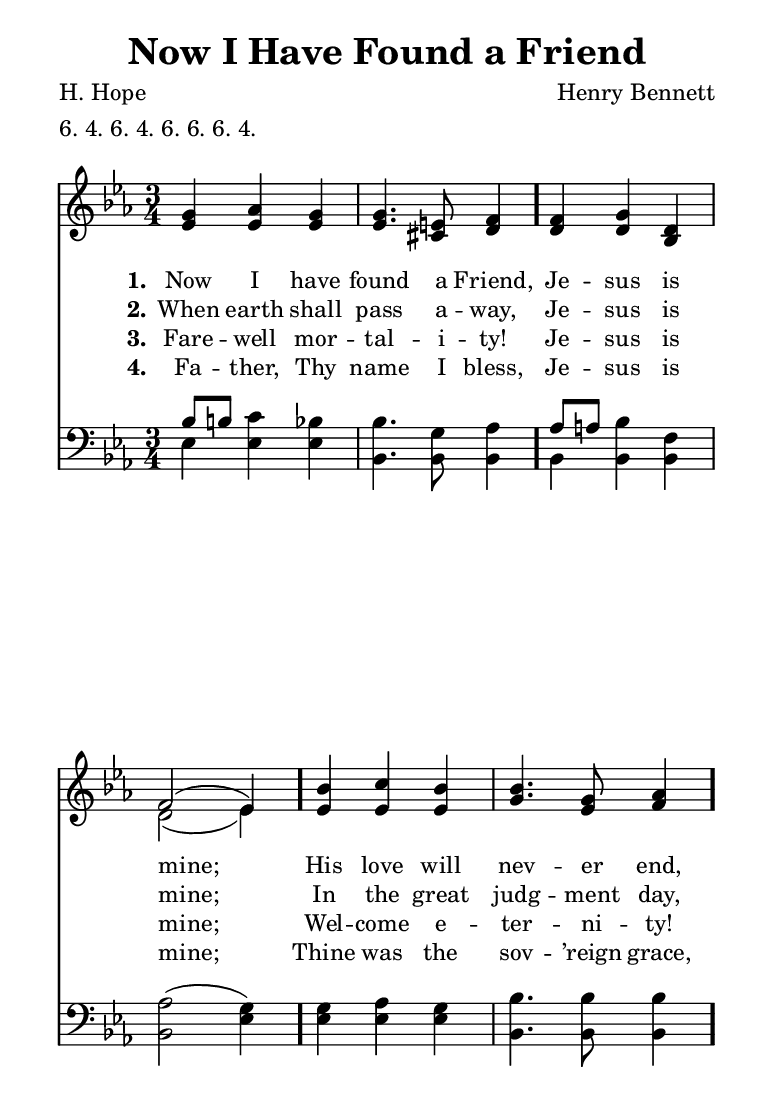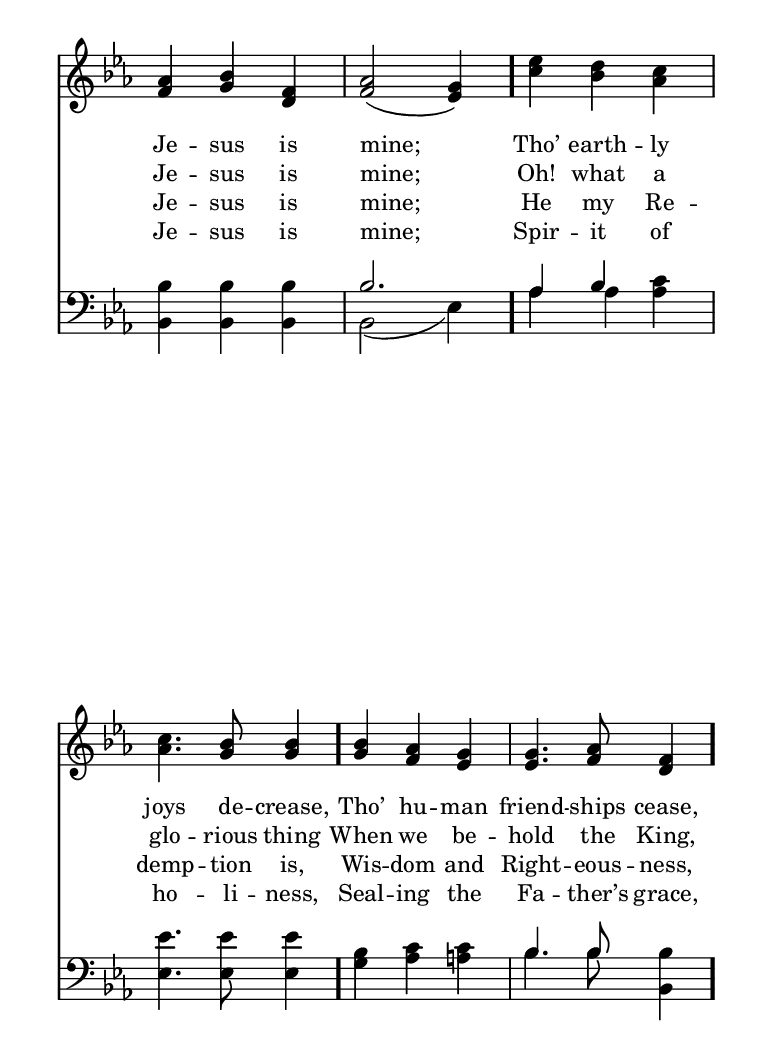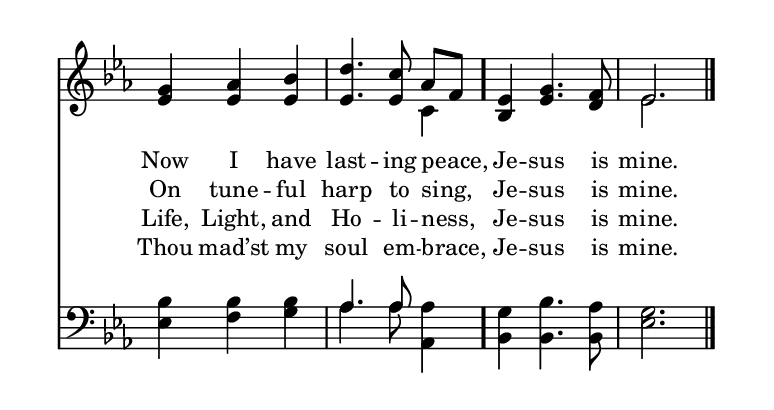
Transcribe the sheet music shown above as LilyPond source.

\include "common/global.ily"
\paper {
  \include "common/paper.ily"
  ragged-last-bottom = ##t
  system-system-spacing.padding = 11
}

\header{
  hymnnumber = "233"
  title = "Now I Have Found a Friend"
  tunename = "Jesus Mine"
  meter = "6. 4. 6. 4. 6. 6. 6. 4."
  poet = "H. Hope"
  composer = "Henry Bennett"
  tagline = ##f
}

global = {
  \include "common/overrides.ily"
  \override Staff.TimeSignature.style = #'numbered
  \time 3/4
  \override Score.MetronomeMark.transparent = ##t % hide all fermata changes too
  \tempo 4=90
  \key ees \major
  \autoBeamOff
}

notesSoprano = {
\global
\relative c'' {

  g4 aes g | g4. e8 f4 |
  f4 g d | f2( ees4) |
  bes'4 c bes | bes4. g8 aes4 |
  aes4 bes f | aes2( g4) |
  ees'4 d c | c4. bes8 bes4 |
  bes4 aes g | g4. aes8 f4 |
  g4 aes bes | d4. c8 aes8[ f] |
  ees4 g4. f8 | ees2. |

  \bar "|."

}
}

notesAlto = {
\global
\relative e' {

  ees4 ees ees | ees4. cis8 d4 |
  d4 d bes | d2( ees4) |
  ees4 ees ees | g4. ees8 f4 |
  f4 g d | f2( ees4) |
  c'4 bes aes | aes4. g8 g4 |
  g4 f ees | ees4. f8 d4 |
  ees4 ees ees | ees4. ees8 c4 |
  bes4 ees4. d8 | ees2. |

}
}

notesTenor = {
\global
\relative a {

  bes8[ b] c4 bes4 | bes4. g8 aes4 |
  aes8[ a] bes4 f | aes2( g4) |
  g4 aes g | bes4. bes8 bes4 |
  bes4 bes bes | bes2. |
  aes4 bes c | ees4. ees8 ees4 |
  bes4 c c | bes4. bes8 bes4 |
  bes4 bes bes | aes4. aes8 aes4 |
  g4 bes4. aes8 | g2. |

}
}

notesBass = {
\global
\relative f {

  ees4 ees ees | bes4. bes8 bes4 |
  bes4 bes bes | bes2( ees4) |
  ees4 ees ees | bes4. bes8 bes4 |
  bes4 bes bes | bes2( ees4) |
  aes4 aes aes | ees4. ees8 ees4 |
  g4 aes a | bes4. bes8 bes,4 |
  ees4 f g | aes4. aes8 aes,4 |
  bes4 bes4. bes8 | ees2. |

}
}

wordsA = \lyricmode {
\set stanza = "1."

Now I have found a Friend, \bar "."
Je -- sus is mine; \bar "."
His love will nev -- er end, \bar "."
Je -- sus is mine; \bar "."
Tho’ earth -- ly joys de -- crease, \bar "."
Tho’ hu -- man friend -- ships cease, \bar "."
Now I have last -- ing peace, \bar "."
Je -- sus is mine. \bar "."

}

wordsB = \lyricmode {
\set stanza = "2."

When earth shall pass a -- way,
Je -- sus is mine;
In the great judg -- ment day,
Je -- sus is mine;
Oh! what a glo -- rious thing
When we be -- hold the King,
On tune -- ful harp to sing,
Je -- sus is mine.

}

wordsC = \lyricmode {
\set stanza = "3."

Fare -- well mor -- tal -- i -- ty!
Je -- sus is mine;
Wel -- come e -- ter -- ni -- ty!
Je -- sus is mine;
He my Re -- demp -- tion is,
Wis -- dom and Right -- eous -- ness,
Life, Light, and Ho -- li -- ness,
Je -- sus is mine.

}

wordsD = \lyricmode {
\set stanza = "4."

Fa -- ther, Thy name I bless,
Je -- sus is mine;
Thine was the sov -- ’reign grace,
Je -- sus is mine;
Spir -- it of ho -- li -- ness,
Seal -- ing the Fa -- ther’s grace,
Thou mad’st my soul em -- brace,
Je -- sus is mine.

}

\score {
  \context ChoirStaff <<
    \context Staff = upper <<
      \set Staff.autoBeaming = ##f
      \set ChoirStaff.systemStartDelimiter = #'SystemStartBar
      \set ChoirStaff.printPartCombineTexts = ##f
      \partcombine #'(2 . 9) \notesSoprano \notesAlto
      \context NullVoice = sopranos { \voiceOne << \notesSoprano >> }
      \context NullVoice = altos { \voiceTwo << \notesAlto >> }
      \context Lyrics = one   \lyricsto sopranos \wordsA
      \context Lyrics = two   \lyricsto sopranos \wordsB
      \context Lyrics = three \lyricsto sopranos \wordsC
      \context Lyrics = four  \lyricsto sopranos \wordsD
    >>
    \context Staff = men <<
      \set Staff.autoBeaming = ##f
      \clef bass
      \set ChoirStaff.printPartCombineTexts = ##f
      \partcombine #'(2 . 9) \notesTenor \notesBass
      \context NullVoice = tenors { \voiceOne << \notesTenor >> }
      \context NullVoice = basses { \voiceTwo << \notesBass >> }
    >>
  >>
  \layout {
    \include "common/layout.ily"
  }
  \midi{
    \include "common/midi.ily"
  }
}

\version "2.19.49"  % necessary for upgrading to future LilyPond versions.

% vi:set et ts=2 sw=2 ai nocindent syntax=lilypond:
